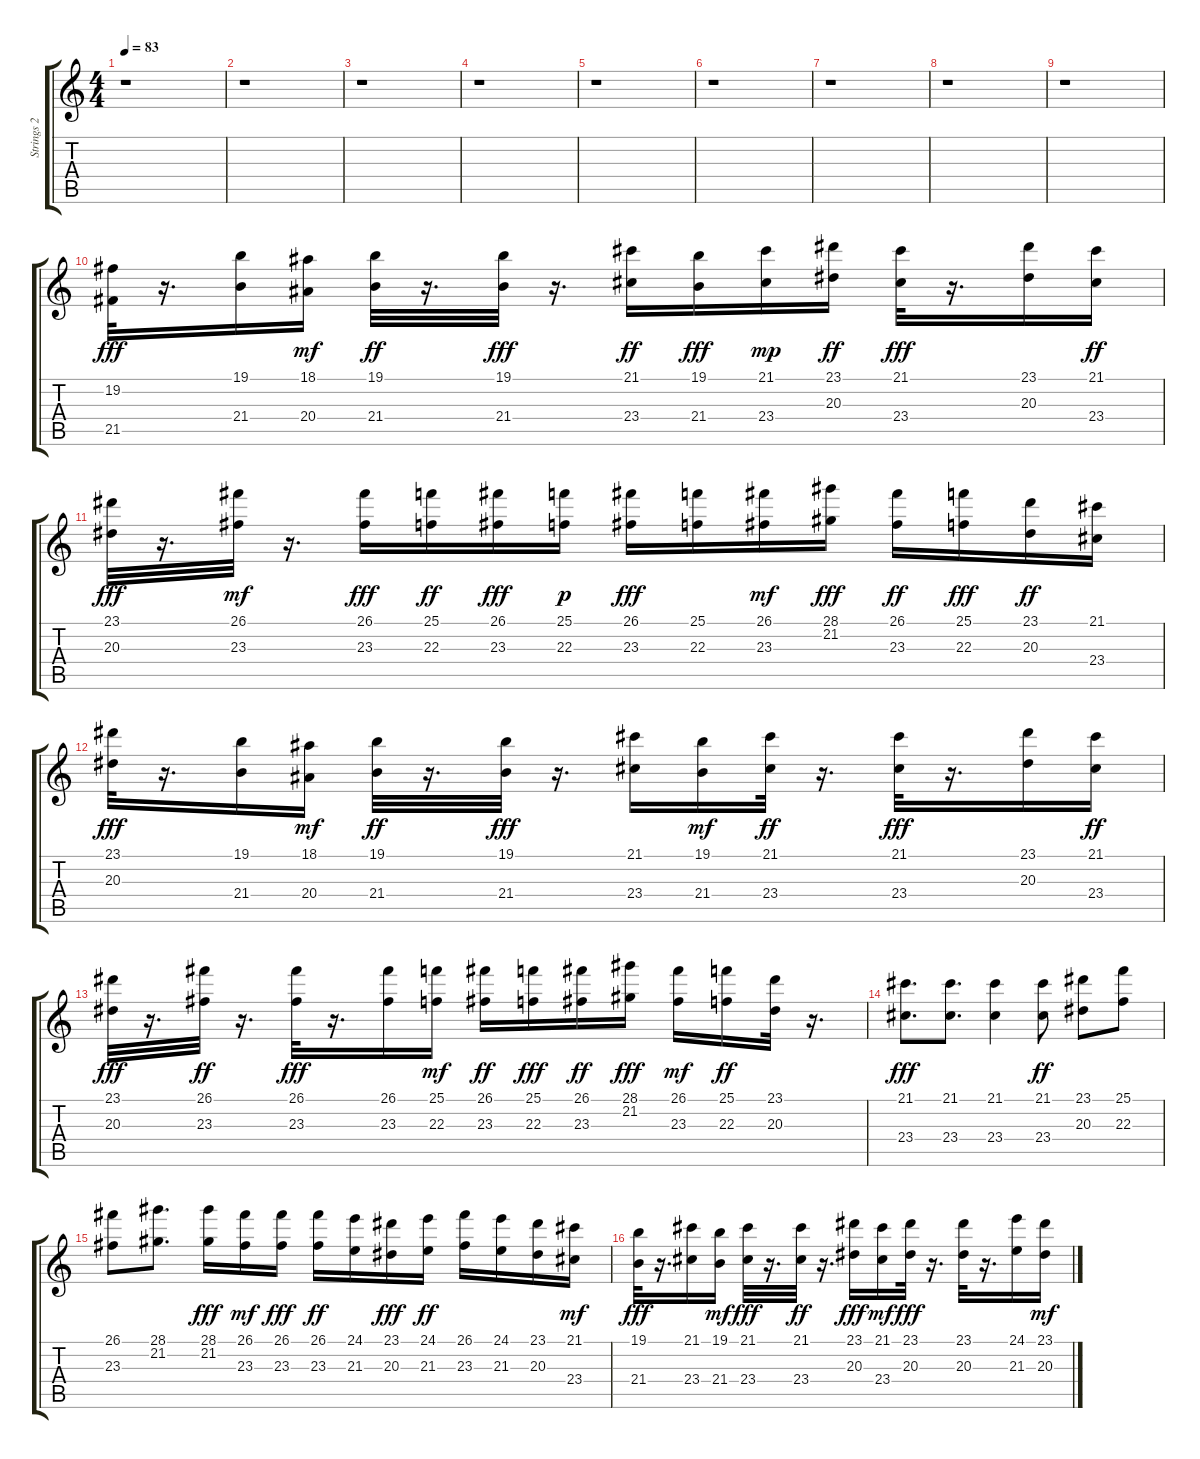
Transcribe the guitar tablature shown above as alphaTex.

\track ("Strings 2" "Strings 2") {instrument stringensemble1}
\staff {score tabs}
\tuning (E4 B3 G3 D3 A2 E2) {hide}
\ts (4 4)
\tempo 83
\clef g2
\ks c
r.1{dy fff} |
r.1 |
r.1 |
r.1 |
r.1 |
r.1 |
r.1 |
r.1 |
r.1 |
(19.2 21.5).32 r.16{d} (19.1 21.4).16 (18.1 20.4).16{dy mf} (19.1 21.4).32{dy ff} r.16{d} (19.1 21.4).32{dy fff} r.16{d} (21.1 23.4).16{dy ff} (19.1 21.4).16{dy fff} (21.1 23.4).16{dy mp} (23.1 20.3).16{dy ff} (21.1 23.4).32{dy fff} r.16{d} (23.1 20.3).16 (21.1 23.4).16{dy ff} |
(23.1 20.3).32{dy fff} r.16{d} (26.1 23.3).32{dy mf} r.16{d} (26.1 23.3).16{dy fff} (25.1 22.3).16{dy ff} (26.1 23.3).16{dy fff} (25.1 22.3).16{dy p} (26.1 23.3).16{dy fff} (25.1 22.3).16 (26.1 23.3).16{dy mf} (28.1 21.2).16{dy fff} (26.1 23.3).16{dy ff} (25.1 22.3).16{dy fff} (23.1 20.3).16{dy ff} (21.1 23.4).16 |
(23.1 20.3).32{dy fff} r.16{d} (19.1 21.4).16 (18.1 20.4).16{dy mf} (19.1 21.4).32{dy ff} r.16{d} (19.1 21.4).32{dy fff} r.16{d} (21.1 23.4).16 (19.1 21.4).16{dy mf} (21.1 23.4).32{dy ff} r.16{d} (21.1 23.4).32{dy fff} r.16{d} (23.1 20.3).16 (21.1 23.4).16{dy ff} |
(23.1 20.3).32{dy fff} r.16{d} (26.1 23.3).32{dy ff} r.16{d} (26.1 23.3).32{dy fff} r.16{d} (26.1 23.3).16 (25.1 22.3).16{dy mf} (26.1 23.3).16{dy ff} (25.1 22.3).16{dy fff} (26.1 23.3).16{dy ff} (28.1 21.2).16{dy fff} (26.1 23.3).16{dy mf} (25.1 22.3).16{dy ff} (23.1 20.3).32 r.16{d} |
(21.1 23.4).8{d dy fff} (21.1 23.4).8{d} (21.1 23.4).4 (21.1 23.4).8{dy ff} (23.1 20.3).8 (25.1 22.3).8 |
(26.1 23.3).8 (28.1 21.2).8{d} (28.1 21.2).16{dy fff} (26.1 23.3).16{dy mf} (26.1 23.3).16{dy fff} (26.1 23.3).16{dy ff} (24.1 21.3).16 (23.1 20.3).16{dy fff} (24.1 21.3).16{dy ff} (26.1 23.3).16 (24.1 21.3).16 (23.1 20.3).16 (21.1 23.4).16{dy mf} |
(19.1 21.4).32{dy fff} r.16{d} (21.1 23.4).16 (19.1 21.4).16{dy mf} (21.1 23.4).32{dy fff} r.16{d} (21.1 23.4).32{dy ff} r.16{d} (23.1 20.3).16{dy fff} (21.1 23.4).16{dy mf} (23.1 20.3).32{dy fff} r.16{d} (23.1 20.3).32 r.16{d} (24.1 21.3).16 (23.1 20.3).16{dy mf}
